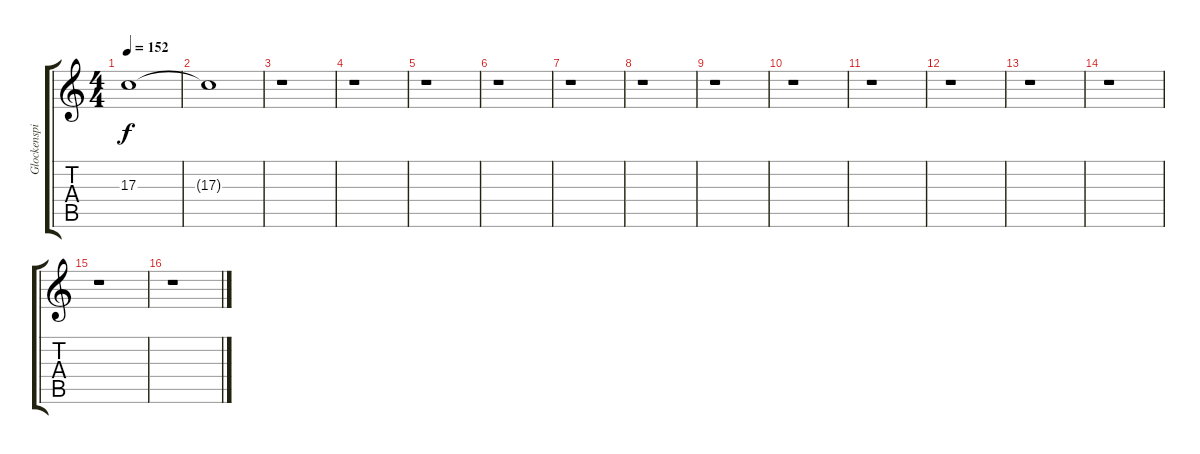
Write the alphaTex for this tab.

\track ("Glockenspiel" "Glockenspi") {instrument glockenspiel}
\staff {score tabs}
\tuning (E4 B3 G3 D3 A2 E2) {hide}
\ts (4 4)
\tempo 152
\clef g2
\ks c
17.3.1{dy f} |
17.3{t}.1 |
r.1 |
r.1 |
r.1 |
r.1 |
r.1 |
r.1 |
r.1 |
r.1 |
r.1 |
r.1 |
r.1 |
r.1 |
r.1 |
r.1
